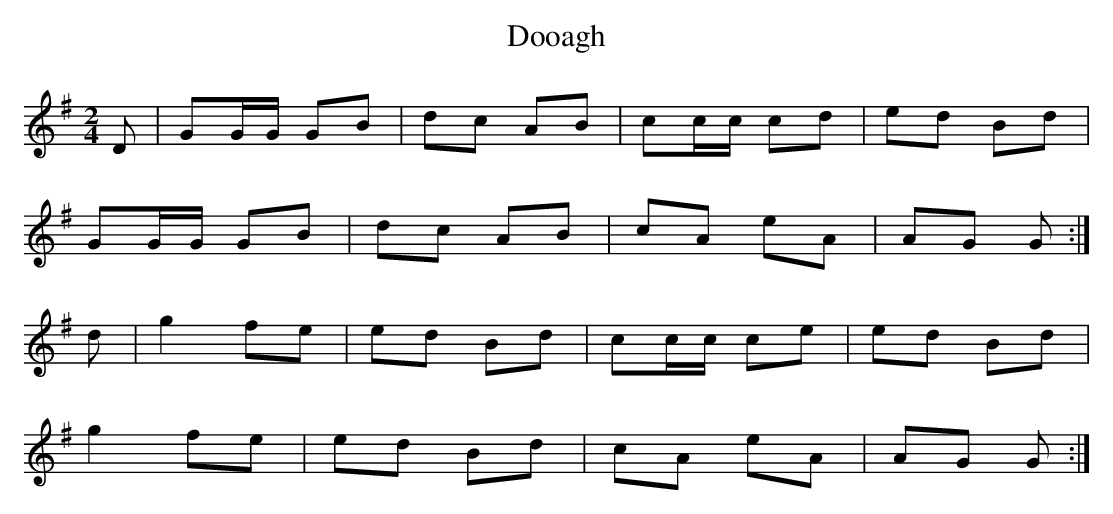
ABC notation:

X:1
T: Dooagh
L: 1/8
M: 2/4
K: G
D|GG/G/ GB|dc AB|cc/c/ cd|ed Bd|
GG/G/ GB|dc AB|cA eA|AG G :|
d|g2 fe|ed Bd|cc/c/ ce|ed Bd|
g2 fe|ed Bd|cA eA|AG G :|
